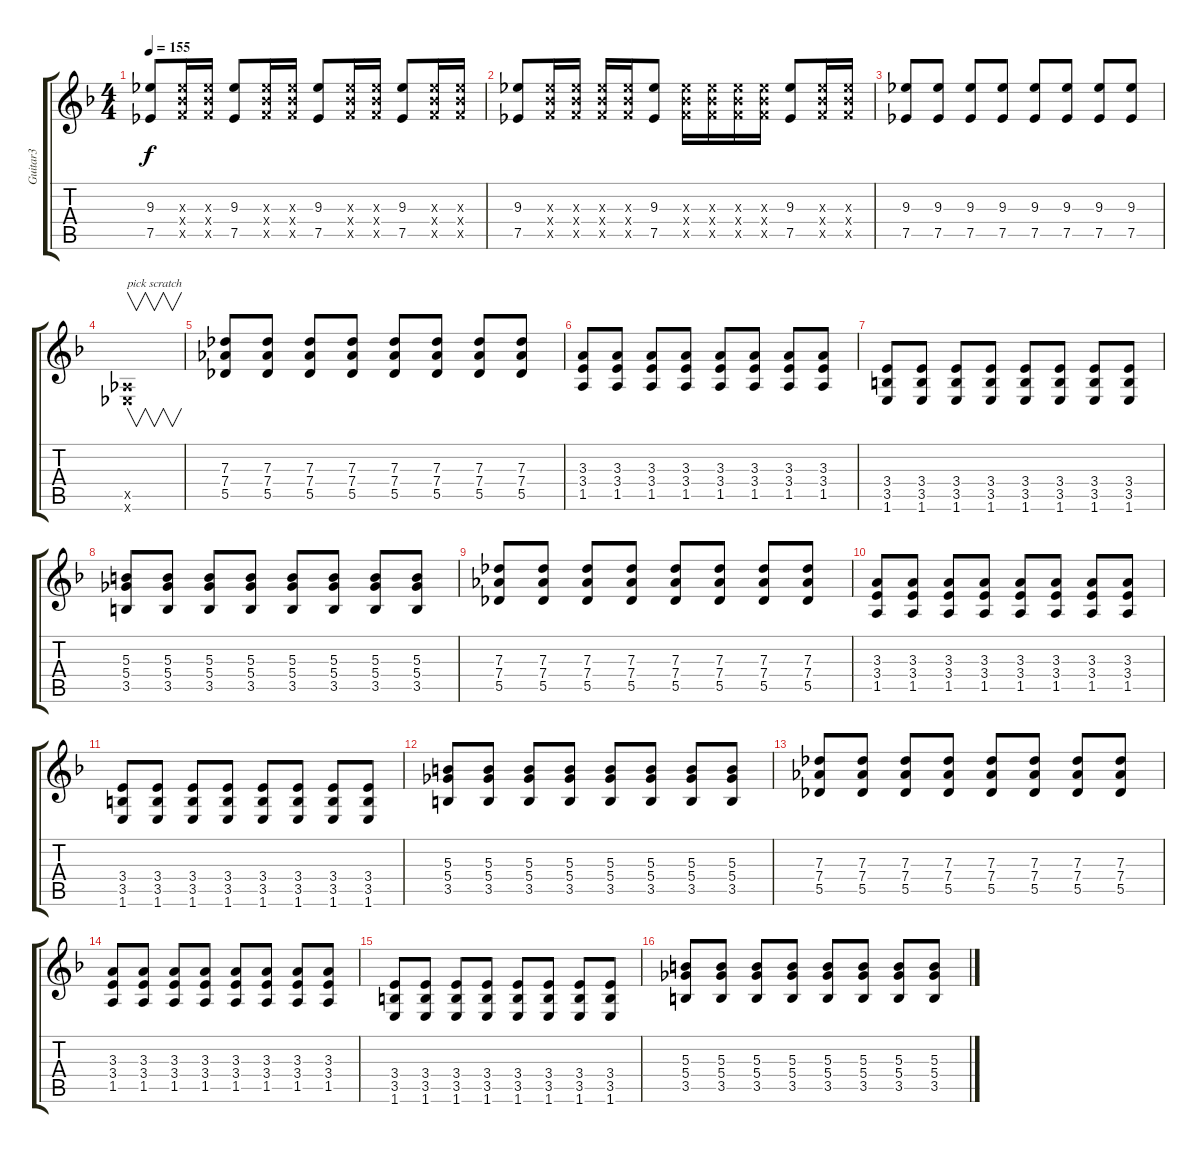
\track ("Guitar3" "Guitar3") {instrument distortionguitar}
\staff {score tabs}
\tuning (Eb4 Bb3 Gb3 Db3 Ab2 Eb2) {hide}
\ts (4 4)
\tempo 155
\clef g2
\ks dminor
(9.3 7.5).8{dy f} (9.3{x} 9.4{x} 9.5{x}).16 (9.3{x} 9.4{x} 9.5{x}).16 (9.3 7.5).8 (9.3{x} 9.4{x} 9.5{x}).16 (9.3{x} 9.4{x} 9.5{x}).16 (9.3 7.5).8 (9.3{x} 9.4{x} 9.5{x}).16 (9.3{x} 9.4{x} 9.5{x}).16 (9.3 7.5).8 (9.3{x} 9.4{x} 9.5{x}).16 (9.3{x} 9.4{x} 9.5{x}).16 |
(9.3 7.5).8 (9.3{x} 9.4{x} 9.5{x}).16 (9.3{x} 9.4{x} 9.5{x}).16 (9.3{x} 9.4{x} 9.5{x}).16 (9.3{x} 9.4{x} 9.5{x}).16 (9.3 7.5).8 (9.3{x} 9.4{x} 9.5{x}).16 (9.3{x} 9.4{x} 9.5{x}).16 (9.3{x} 9.4{x} 9.5{x}).16 (9.3{x} 9.4{x} 9.5{x}).16 (9.3 7.5).8 (9.3{x} 9.4{x} 9.5{x}).16 (9.3{x} 9.4{x} 9.5{x}).16 |
(9.3 7.5).8 (9.3 7.5).8 (9.3 7.5).8 (9.3 7.5).8 (9.3 7.5).8 (9.3 7.5).8 (9.3 7.5).8 (9.3 7.5).8 |
(0.5{x} 0.6{x}).1{v txt "pick scratch"} |
(7.3 7.4 5.5).8 (7.3 7.4 5.5).8 (7.3 7.4 5.5).8 (7.3 7.4 5.5).8 (7.3 7.4 5.5).8 (7.3 7.4 5.5).8 (7.3 7.4 5.5).8 (7.3 7.4 5.5).8 |
(3.3 3.4 1.5).8 (3.3 3.4 1.5).8 (3.3 3.4 1.5).8 (3.3 3.4 1.5).8 (3.3 3.4 1.5).8 (3.3 3.4 1.5).8 (3.3 3.4 1.5).8 (3.3 3.4 1.5).8 |
(3.4 3.5 1.6).8 (3.4 3.5 1.6).8 (3.4 3.5 1.6).8 (3.4 3.5 1.6).8 (3.4 3.5 1.6).8 (3.4 3.5 1.6).8 (3.4 3.5 1.6).8 (3.4 3.5 1.6).8 |
(5.3 5.4 3.5).8 (5.3 5.4 3.5).8 (5.3 5.4 3.5).8 (5.3 5.4 3.5).8 (5.3 5.4 3.5).8 (5.3 5.4 3.5).8 (5.3 5.4 3.5).8 (5.3 5.4 3.5).8 |
(7.3 7.4 5.5).8 (7.3 7.4 5.5).8 (7.3 7.4 5.5).8 (7.3 7.4 5.5).8 (7.3 7.4 5.5).8 (7.3 7.4 5.5).8 (7.3 7.4 5.5).8 (7.3 7.4 5.5).8 |
(3.3 3.4 1.5).8 (3.3 3.4 1.5).8 (3.3 3.4 1.5).8 (3.3 3.4 1.5).8 (3.3 3.4 1.5).8 (3.3 3.4 1.5).8 (3.3 3.4 1.5).8 (3.3 3.4 1.5).8 |
(3.4 3.5 1.6).8 (3.4 3.5 1.6).8 (3.4 3.5 1.6).8 (3.4 3.5 1.6).8 (3.4 3.5 1.6).8 (3.4 3.5 1.6).8 (3.4 3.5 1.6).8 (3.4 3.5 1.6).8 |
(5.3 5.4 3.5).8 (5.3 5.4 3.5).8 (5.3 5.4 3.5).8 (5.3 5.4 3.5).8 (5.3 5.4 3.5).8 (5.3 5.4 3.5).8 (5.3 5.4 3.5).8 (5.3 5.4 3.5).8 |
(7.3 7.4 5.5).8 (7.3 7.4 5.5).8 (7.3 7.4 5.5).8 (7.3 7.4 5.5).8 (7.3 7.4 5.5).8 (7.3 7.4 5.5).8 (7.3 7.4 5.5).8 (7.3 7.4 5.5).8 |
(3.3 3.4 1.5).8 (3.3 3.4 1.5).8 (3.3 3.4 1.5).8 (3.3 3.4 1.5).8 (3.3 3.4 1.5).8 (3.3 3.4 1.5).8 (3.3 3.4 1.5).8 (3.3 3.4 1.5).8 |
(3.4 3.5 1.6).8 (3.4 3.5 1.6).8 (3.4 3.5 1.6).8 (3.4 3.5 1.6).8 (3.4 3.5 1.6).8 (3.4 3.5 1.6).8 (3.4 3.5 1.6).8 (3.4 3.5 1.6).8 |
(5.3 5.4 3.5).8 (5.3 5.4 3.5).8 (5.3 5.4 3.5).8 (5.3 5.4 3.5).8 (5.3 5.4 3.5).8 (5.3 5.4 3.5).8 (5.3 5.4 3.5).8 (5.3 5.4 3.5).8
